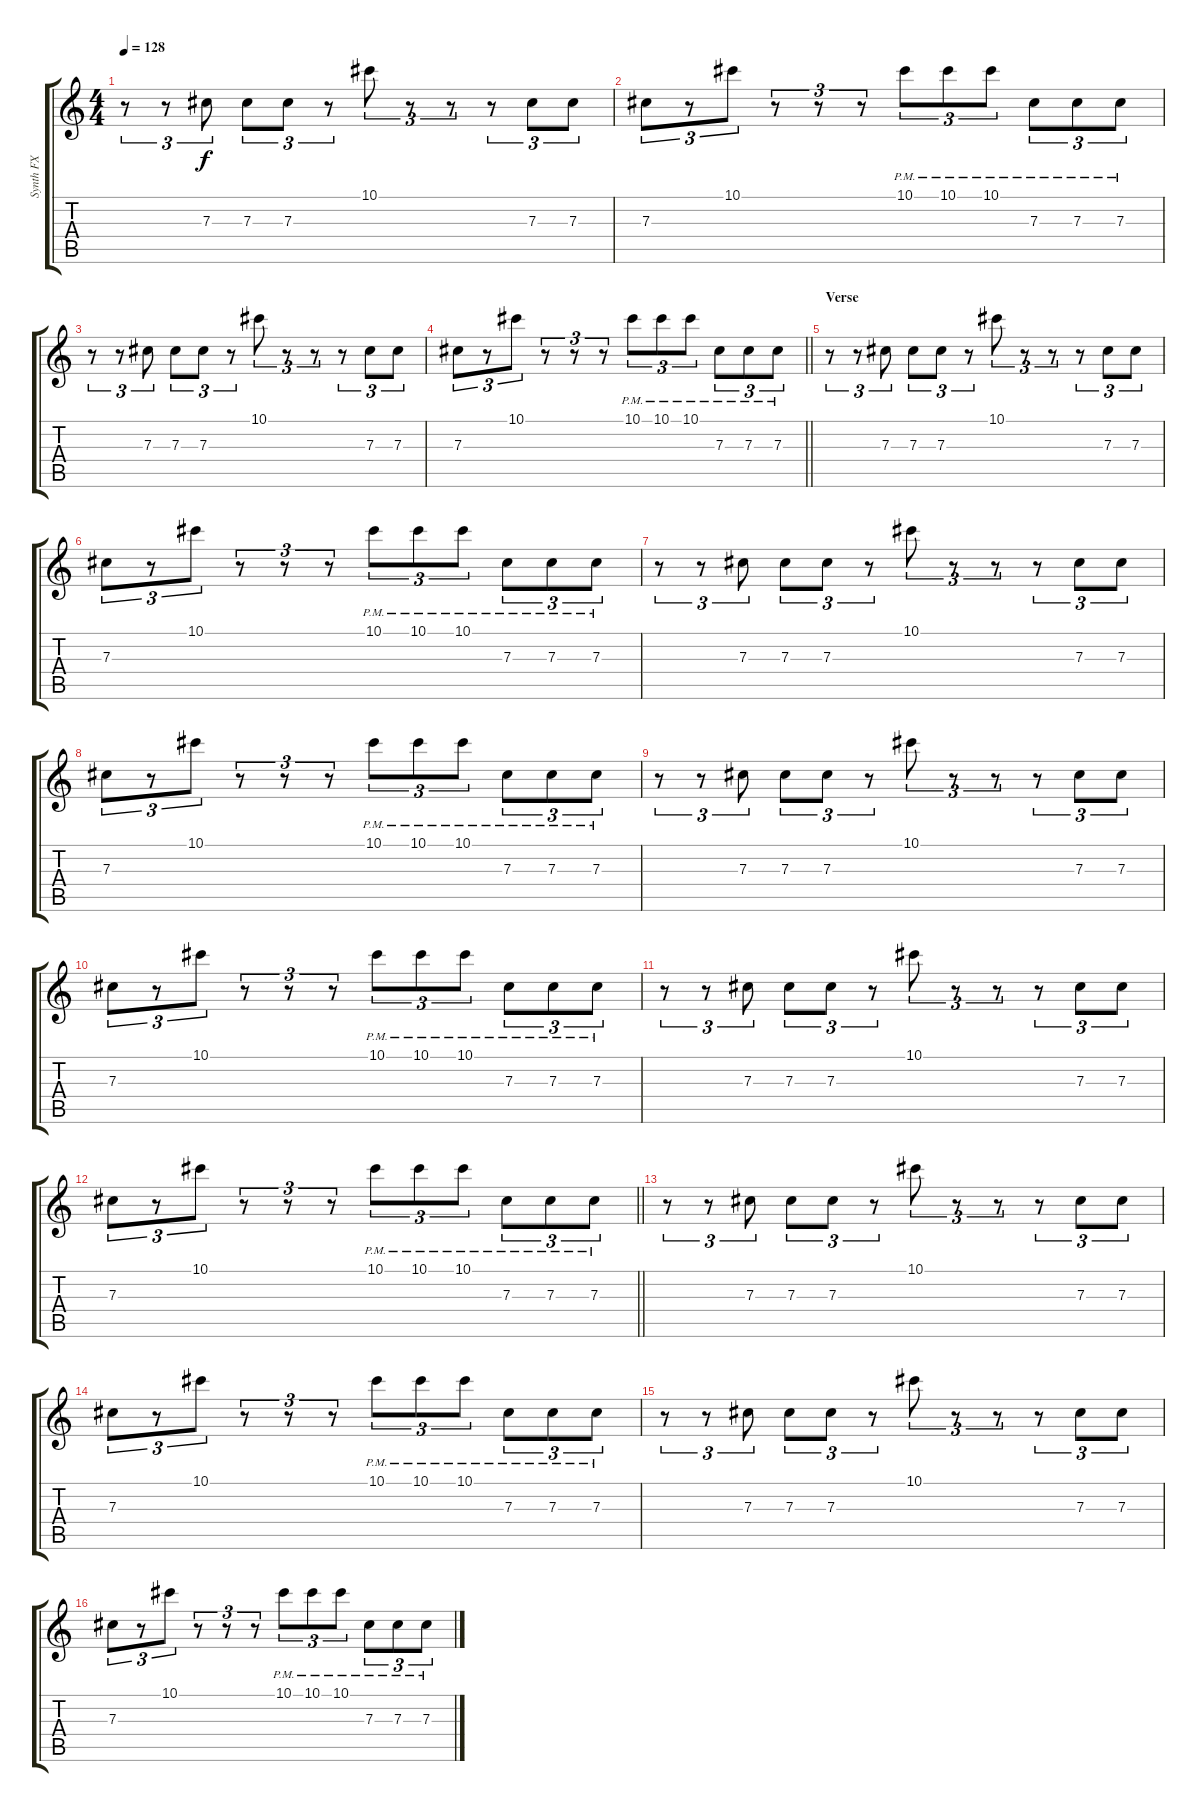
\track ("Synth FX" "Synth FX") {instrument synthbass1}
\staff {score tabs}
\tuning (Eb4 Bb3 Gb3 Db3 Ab2 Db2) {hide}
\ts (4 4)
\tempo 128
\clef g2
\ks c
r.8{tu (3 2) dy f} r.8{tu (3 2)} 7.3.8{tu (3 2)} 7.3.8{tu (3 2)} 7.3.8{tu (3 2)} r.8{tu (3 2)} 10.1.8{tu (3 2)} r.8{tu (3 2)} r.8{tu (3 2)} r.8{tu (3 2)} 7.3.8{tu (3 2)} 7.3.8{tu (3 2)} |
7.3.8{tu (3 2)} r.8{tu (3 2)} 10.1.8{tu (3 2)} r.8{tu (3 2)} r.8{tu (3 2)} r.8{tu (3 2)} 10.1{pm}.8{tu (3 2)} 10.1{pm}.8{tu (3 2)} 10.1{pm}.8{tu (3 2)} 7.3{pm}.8{tu (3 2)} 7.3{pm}.8{tu (3 2)} 7.3{pm}.8{tu (3 2)} |
r.8{tu (3 2)} r.8{tu (3 2)} 7.3.8{tu (3 2)} 7.3.8{tu (3 2)} 7.3.8{tu (3 2)} r.8{tu (3 2)} 10.1.8{tu (3 2)} r.8{tu (3 2)} r.8{tu (3 2)} r.8{tu (3 2)} 7.3.8{tu (3 2)} 7.3.8{tu (3 2)} |
\barLineRight lightlight
7.3.8{tu (3 2)} r.8{tu (3 2)} 10.1.8{tu (3 2)} r.8{tu (3 2)} r.8{tu (3 2)} r.8{tu (3 2)} 10.1{pm}.8{tu (3 2)} 10.1{pm}.8{tu (3 2)} 10.1{pm}.8{tu (3 2)} 7.3{pm}.8{tu (3 2)} 7.3{pm}.8{tu (3 2)} 7.3{pm}.8{tu (3 2)} |
\section ("" "Verse")
r.8{tu (3 2)} r.8{tu (3 2)} 7.3.8{tu (3 2)} 7.3.8{tu (3 2)} 7.3.8{tu (3 2)} r.8{tu (3 2)} 10.1.8{tu (3 2)} r.8{tu (3 2)} r.8{tu (3 2)} r.8{tu (3 2)} 7.3.8{tu (3 2)} 7.3.8{tu (3 2)} |
7.3.8{tu (3 2)} r.8{tu (3 2)} 10.1.8{tu (3 2)} r.8{tu (3 2)} r.8{tu (3 2)} r.8{tu (3 2)} 10.1{pm}.8{tu (3 2)} 10.1{pm}.8{tu (3 2)} 10.1{pm}.8{tu (3 2)} 7.3{pm}.8{tu (3 2)} 7.3{pm}.8{tu (3 2)} 7.3{pm}.8{tu (3 2)} |
r.8{tu (3 2)} r.8{tu (3 2)} 7.3.8{tu (3 2)} 7.3.8{tu (3 2)} 7.3.8{tu (3 2)} r.8{tu (3 2)} 10.1.8{tu (3 2)} r.8{tu (3 2)} r.8{tu (3 2)} r.8{tu (3 2)} 7.3.8{tu (3 2)} 7.3.8{tu (3 2)} |
7.3.8{tu (3 2)} r.8{tu (3 2)} 10.1.8{tu (3 2)} r.8{tu (3 2)} r.8{tu (3 2)} r.8{tu (3 2)} 10.1{pm}.8{tu (3 2)} 10.1{pm}.8{tu (3 2)} 10.1{pm}.8{tu (3 2)} 7.3{pm}.8{tu (3 2)} 7.3{pm}.8{tu (3 2)} 7.3{pm}.8{tu (3 2)} |
r.8{tu (3 2)} r.8{tu (3 2)} 7.3.8{tu (3 2)} 7.3.8{tu (3 2)} 7.3.8{tu (3 2)} r.8{tu (3 2)} 10.1.8{tu (3 2)} r.8{tu (3 2)} r.8{tu (3 2)} r.8{tu (3 2)} 7.3.8{tu (3 2)} 7.3.8{tu (3 2)} |
7.3.8{tu (3 2)} r.8{tu (3 2)} 10.1.8{tu (3 2)} r.8{tu (3 2)} r.8{tu (3 2)} r.8{tu (3 2)} 10.1{pm}.8{tu (3 2)} 10.1{pm}.8{tu (3 2)} 10.1{pm}.8{tu (3 2)} 7.3{pm}.8{tu (3 2)} 7.3{pm}.8{tu (3 2)} 7.3{pm}.8{tu (3 2)} |
r.8{tu (3 2)} r.8{tu (3 2)} 7.3.8{tu (3 2)} 7.3.8{tu (3 2)} 7.3.8{tu (3 2)} r.8{tu (3 2)} 10.1.8{tu (3 2)} r.8{tu (3 2)} r.8{tu (3 2)} r.8{tu (3 2)} 7.3.8{tu (3 2)} 7.3.8{tu (3 2)} |
\barLineRight lightlight
7.3.8{tu (3 2)} r.8{tu (3 2)} 10.1.8{tu (3 2)} r.8{tu (3 2)} r.8{tu (3 2)} r.8{tu (3 2)} 10.1{pm}.8{tu (3 2)} 10.1{pm}.8{tu (3 2)} 10.1{pm}.8{tu (3 2)} 7.3{pm}.8{tu (3 2)} 7.3{pm}.8{tu (3 2)} 7.3{pm}.8{tu (3 2)} |
\section ("" "")
r.8{tu (3 2)} r.8{tu (3 2)} 7.3.8{tu (3 2)} 7.3.8{tu (3 2)} 7.3.8{tu (3 2)} r.8{tu (3 2)} 10.1.8{tu (3 2)} r.8{tu (3 2)} r.8{tu (3 2)} r.8{tu (3 2)} 7.3.8{tu (3 2)} 7.3.8{tu (3 2)} |
7.3.8{tu (3 2)} r.8{tu (3 2)} 10.1.8{tu (3 2)} r.8{tu (3 2)} r.8{tu (3 2)} r.8{tu (3 2)} 10.1{pm}.8{tu (3 2)} 10.1{pm}.8{tu (3 2)} 10.1{pm}.8{tu (3 2)} 7.3{pm}.8{tu (3 2)} 7.3{pm}.8{tu (3 2)} 7.3{pm}.8{tu (3 2)} |
r.8{tu (3 2)} r.8{tu (3 2)} 7.3.8{tu (3 2)} 7.3.8{tu (3 2)} 7.3.8{tu (3 2)} r.8{tu (3 2)} 10.1.8{tu (3 2)} r.8{tu (3 2)} r.8{tu (3 2)} r.8{tu (3 2)} 7.3.8{tu (3 2)} 7.3.8{tu (3 2)} |
7.3.8{tu (3 2)} r.8{tu (3 2)} 10.1.8{tu (3 2)} r.8{tu (3 2)} r.8{tu (3 2)} r.8{tu (3 2)} 10.1{pm}.8{tu (3 2)} 10.1{pm}.8{tu (3 2)} 10.1{pm}.8{tu (3 2)} 7.3{pm}.8{tu (3 2)} 7.3{pm}.8{tu (3 2)} 7.3{pm}.8{tu (3 2)}
